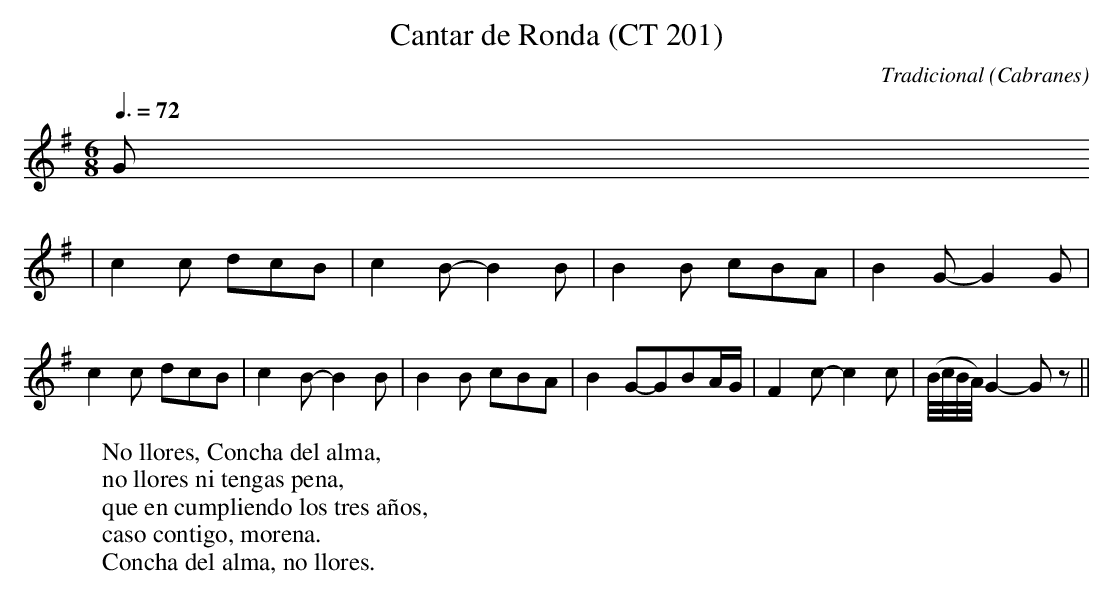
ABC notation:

X:1
T:Cantar de Ronda (CT 201)
C:Tradicional
O:Cabranes
M:6/8
L:1/8
Q:3/8=72
K:G
G
|c2 c dcB|c2 B-B2 B|B2 B cBA|B2 G-G2 G|
c2 c dcB|c2 B-B2 B|B2 B cBA|B2 G-GBA/G/|F2 c-c2 c|(B/4c/4B/4A/4) G2-G z||
W:No llores, Concha del alma,
W:no llores ni tengas pena,
W:que en cumpliendo los tres años,
W:caso contigo, morena.
W:Concha del alma, no llores.
W:
